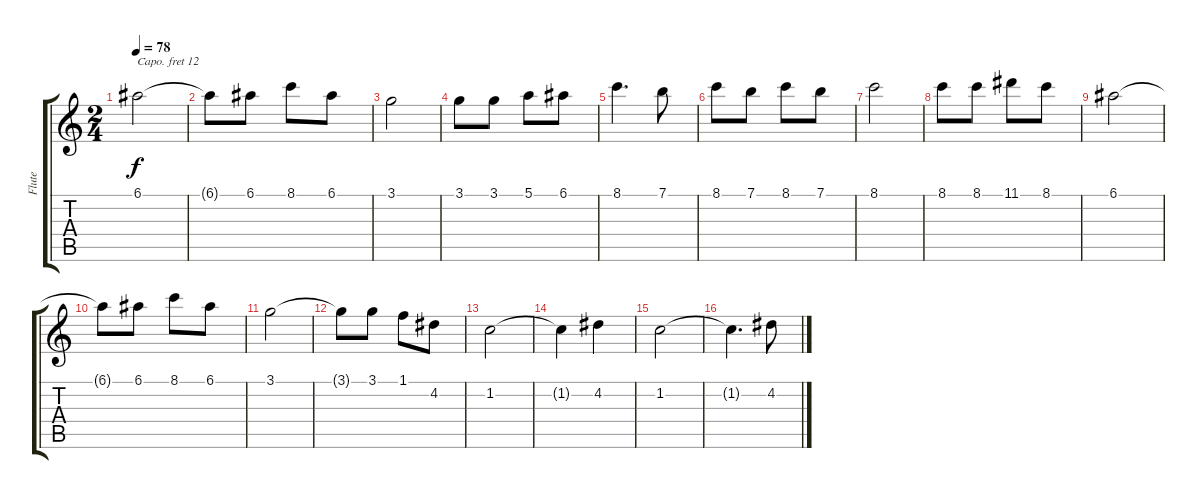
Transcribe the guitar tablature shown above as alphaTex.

\track ("Flute" "Flute") {instrument panflute}
\staff {score tabs}
\capo 12
\tuning (E4 B3 G3 D3 A2 E2) {hide}
\ts (2 4)
\tempo 78
\clef g2
\ks c
6.1.2{dy f} |
6.1{t}.8 6.1.8 8.1.8 6.1.8 |
3.1.2 |
3.1.8 3.1.8 5.1.8 6.1.8 |
8.1.4{d} 7.1.8 |
8.1.8 7.1.8 8.1.8 7.1.8 |
8.1.2 |
8.1.8 8.1.8 11.1.8 8.1.8 |
6.1.2 |
6.1{t}.8 6.1.8 8.1.8 6.1.8 |
3.1.2 |
3.1{t}.8 3.1.8 1.1.8 4.2.8 |
1.2.2 |
1.2{t}.4 4.2.4 |
1.2.2 |
1.2{t}.4{d} 4.2.8
